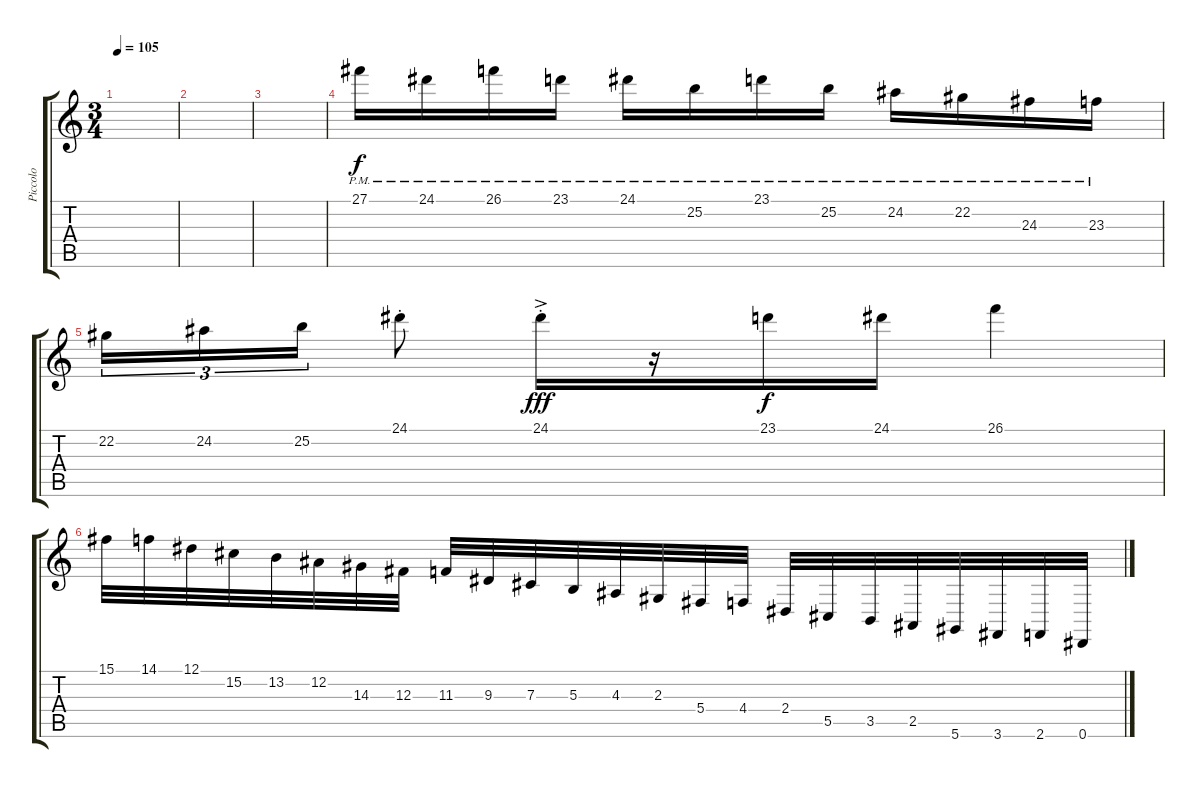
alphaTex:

\track ("Piccolo" "Piccolo") {instrument piccolo}
\staff {score tabs}
\tuning (Eb4 Bb3 Gb3 Db3 Ab2 Eb2) {hide}
\ts (3 4)
\tempo 105
\clef g2
\ks c
|
|
|
27.1{pm}.16 24.1{pm}.16 26.1{pm}.16 23.1{pm}.16 24.1{pm}.16 25.2{pm}.16 23.1{pm}.16 25.2{pm}.16 24.2{pm}.16 22.2{pm}.16 24.3{pm}.16 23.3{pm}.16 |
22.2.16{tu (3 2)} 24.2.16{tu (3 2)} 25.2.16{tu (3 2)} 24.1{st}.8 24.1{ac st}.16{dy fff} r.16 23.1.16{dy f} 24.1.16 26.1.4 |
15.1.32 14.1.32 12.1.32 15.2.32 13.2.32 12.2.32 14.3.32 12.3.32 11.3.32 9.3.32 7.3.32 5.3.32 4.3.32 2.3.32 5.4.32 4.4.32 2.4.32 5.5.32 3.5.32 2.5.32 5.6.32 3.6.32 2.6.32 0.6.32
